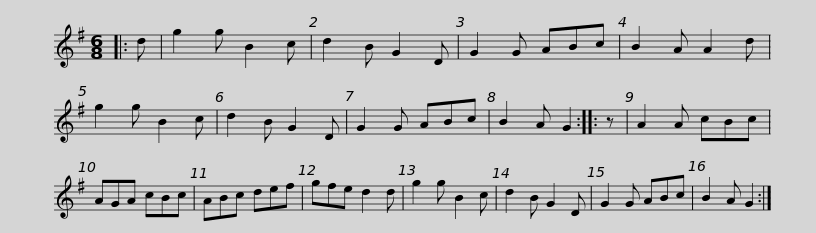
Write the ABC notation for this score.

X:1
L:1/8
M:6/8
I:linebreak $
K:G
V:1 treble
V:1
|: d | g2 g B2 c | d2 B G2 D | G2 G ABc | B2 A A2 d | %5
 g2 g B2 c | d2 B G2 D | G2 G ABc | B2 A G2 :: z |$ %10
 A2 A cBc | AGA cBc | ABc def | gfe d2 d | g2 g B2 c | %15
 d2 B G2 D | G2 G ABc | B2 A G2 :| %18
